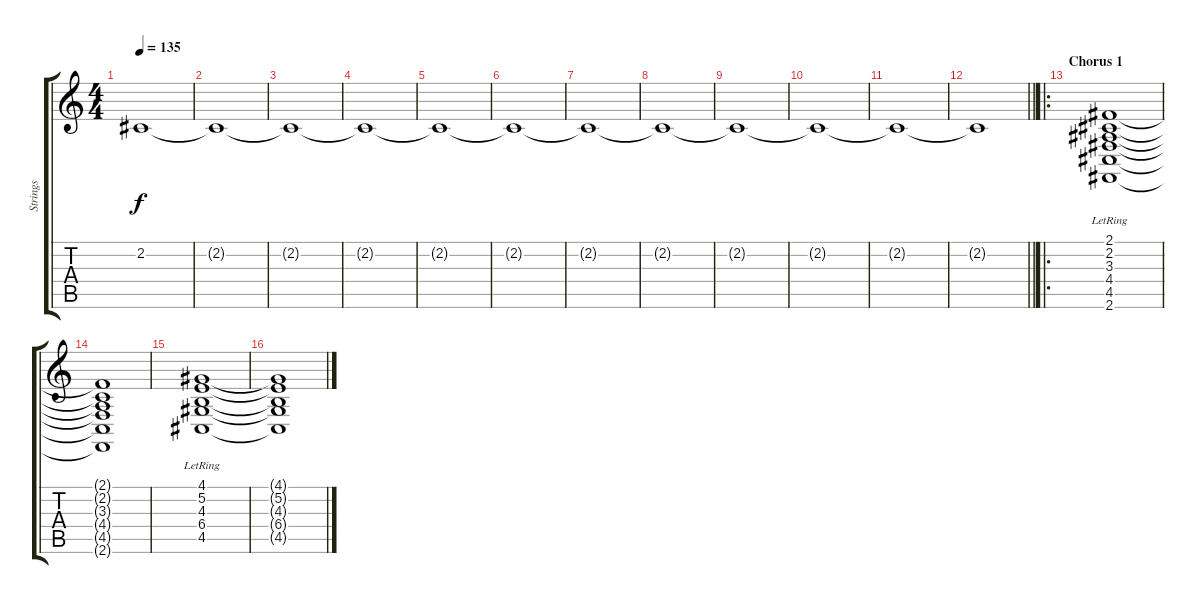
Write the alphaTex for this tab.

\track ("Strings" "Strings") {instrument synthstrings2}
\staff {score tabs}
\tuning (E4 B3 G3 D3 A2 E2) {hide}
\ts (4 4)
\tempo 135
\clef g2
\ks c
2.2{t}.1{dy f} |
2.2{t}.1 |
2.2{t}.1 |
2.2{t}.1 |
2.2{t}.1 |
2.2{t}.1 |
2.2{t}.1 |
2.2{t}.1 |
2.2{t}.1 |
2.2{t}.1 |
2.2{t}.1 |
\barLineRight lightlight
2.2{t}.1 |
\ro
\section ("" "Chorus 1")
(2.1{lr} 2.2{lr} 3.3{lr} 4.4{lr} 4.5{lr} 2.6{lr}).1 |
(2.1{t} 2.2{t} 3.3{t} 4.4{t} 4.5{t} 2.6{t}).1 |
(4.1{lr} 5.2{lr} 4.3{lr} 6.4{lr} 4.5{lr}).1 |
(4.1{t} 5.2{t} 4.3{t} 6.4{t} 4.5{t}).1
